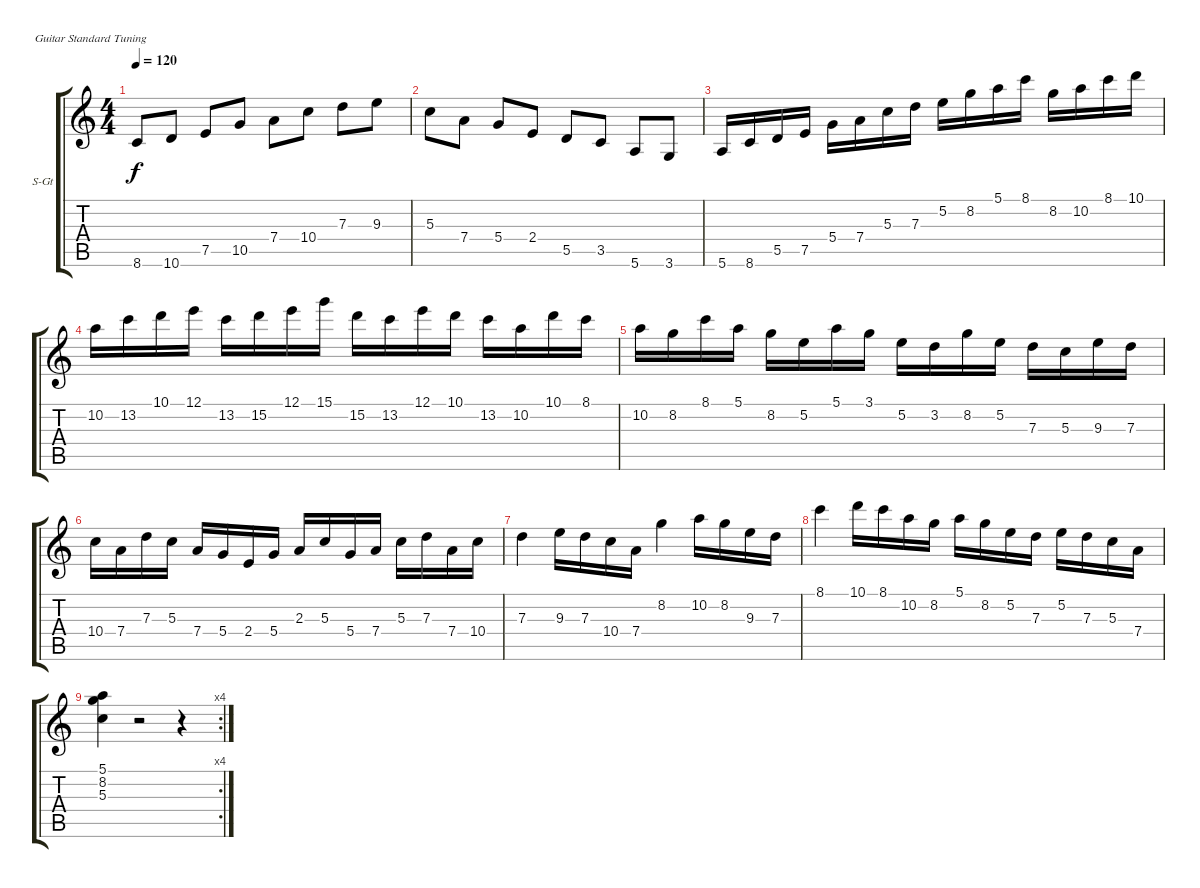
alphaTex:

\bracketExtendMode groupsimilarinstruments
\firstSystemTrackNameOrientation horizontal
\otherSystemsTrackNameOrientation horizontal
\track ("Solo" "S-Gt") {instrument acousticguitarsteel}
\staff {score tabs}
\tuning (E4 B3 G3 D3 A2 E2)
\ts (4 4)
\tempo 120
\clef g2
\ks c
8.6.8{dy f} 10.6.8 7.5.8 10.5.8 7.4.8 10.4.8 7.3.8 9.3.8 |
5.3.8 7.4.8 5.4.8 2.4.8 5.5.8 3.5.8 5.6.8 3.6.8 |
5.6.16 8.6.16 5.5.16 7.5.16 5.4.16 7.4.16 5.3.16 7.3.16 5.2.16 8.2.16 5.1.16 8.1.16 8.2.16 10.2.16 8.1.16 10.1.16 |
10.2.16 13.2.16 10.1.16 12.1.16 13.2.16 15.2.16 12.1.16 15.1.16 15.2.16 13.2.16 12.1.16 10.1.16 13.2.16 10.2.16 10.1.16 8.1.16 |
10.2.16 8.2.16 8.1.16 5.1.16 8.2.16 5.2.16 5.1.16 3.1.16 5.2.16 3.2.16 8.2.16 5.2.16 7.3.16 5.3.16 9.3.16 7.3.16 |
10.4.16 7.4.16 7.3.16 5.3.16 7.4.16 5.4.16 2.4.16 5.4.16 2.3.16 5.3.16 5.4.16 7.4.16 5.3.16 7.3.16 7.4.16 10.4.16 |
7.3.4 9.3.16 7.3.16 10.4.16 7.4.16 8.2.4 10.2.16 8.2.16 9.3.16 7.3.16 |
8.1.4 10.1.16 8.1.16 10.2.16 8.2.16 5.1.16 8.2.16 5.2.16 7.3.16 5.2.16 7.3.16 5.3.16 7.4.16 |
\rc 4
(5.1 8.2 5.3).4 r.2 r.4
